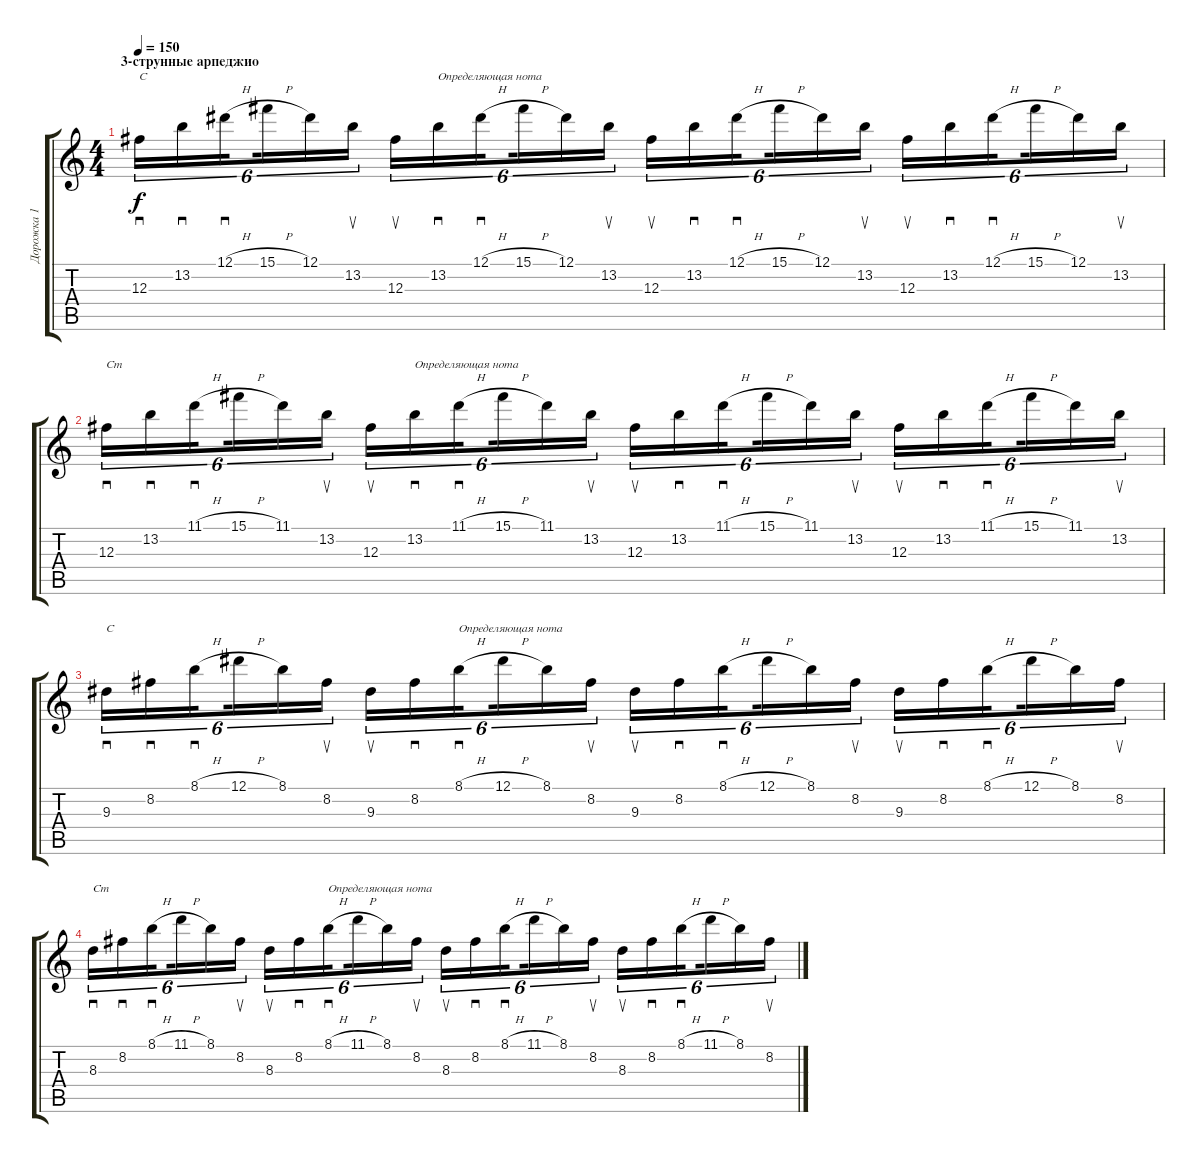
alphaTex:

\track ("Дорожка 1" "Дорожка 1") {instrument distortionguitar}
\staff {score tabs}
\tuning (Eb4 Bb3 Gb3 Db3 Ab2 Eb2) {hide}
\ts (4 4)
\section ("" "3-струнные арпеджио")
\tempo 150
\clef g2
\ks c
12.3.16{sd tu (6 4) txt "C" dy f} 13.2.16{sd tu (6 4)} 12.1{h}.16{sd tu (6 4) beam splitsecondary} 15.1{h}.16{tu (6 4)} 12.1.16{tu (6 4)} 13.2.16{su tu (6 4)} 12.3.16{su tu (6 4)} 13.2.16{sd tu (6 4) txt "Определяющая нота"} 12.1{h}.16{sd tu (6 4) beam splitsecondary} 15.1{h}.16{tu (6 4)} 12.1.16{tu (6 4)} 13.2.16{su tu (6 4)} 12.3.16{su tu (6 4)} 13.2.16{sd tu (6 4)} 12.1{h}.16{sd tu (6 4) beam splitsecondary} 15.1{h}.16{tu (6 4)} 12.1.16{tu (6 4)} 13.2.16{su tu (6 4)} 12.3.16{su tu (6 4)} 13.2.16{sd tu (6 4)} 12.1{h}.16{sd tu (6 4) beam splitsecondary} 15.1{h}.16{tu (6 4)} 12.1.16{tu (6 4)} 13.2.16{su tu (6 4)} |
12.3.16{sd tu (6 4) txt "Cm"} 13.2.16{sd tu (6 4)} 11.1{h}.16{sd tu (6 4) beam splitsecondary} 15.1{h}.16{tu (6 4)} 11.1.16{tu (6 4)} 13.2.16{su tu (6 4)} 12.3.16{su tu (6 4)} 13.2.16{sd tu (6 4) txt "Определяющая нота"} 11.1{h}.16{sd tu (6 4) beam splitsecondary} 15.1{h}.16{tu (6 4)} 11.1.16{tu (6 4)} 13.2.16{su tu (6 4)} 12.3.16{su tu (6 4)} 13.2.16{sd tu (6 4)} 11.1{h}.16{sd tu (6 4) beam splitsecondary} 15.1{h}.16{tu (6 4)} 11.1.16{tu (6 4)} 13.2.16{su tu (6 4)} 12.3.16{su tu (6 4)} 13.2.16{sd tu (6 4)} 11.1{h}.16{sd tu (6 4) beam splitsecondary} 15.1{h}.16{tu (6 4)} 11.1.16{tu (6 4)} 13.2.16{su tu (6 4)} |
9.3.16{sd tu (6 4) txt "С"} 8.2.16{sd tu (6 4)} 8.1{h}.16{sd tu (6 4) beam splitsecondary} 12.1{h}.16{tu (6 4)} 8.1.16{tu (6 4)} 8.2.16{su tu (6 4)} 9.3.16{su tu (6 4)} 8.2.16{sd tu (6 4)} 8.1{h}.16{sd tu (6 4) txt "Определяющая нота" beam splitsecondary} 12.1{h}.16{tu (6 4)} 8.1.16{tu (6 4)} 8.2.16{su tu (6 4)} 9.3.16{su tu (6 4)} 8.2.16{sd tu (6 4)} 8.1{h}.16{sd tu (6 4) beam splitsecondary} 12.1{h}.16{tu (6 4)} 8.1.16{tu (6 4)} 8.2.16{su tu (6 4)} 9.3.16{su tu (6 4)} 8.2.16{sd tu (6 4)} 8.1{h}.16{sd tu (6 4) beam splitsecondary} 12.1{h}.16{tu (6 4)} 8.1.16{tu (6 4)} 8.2.16{su tu (6 4)} |
8.3.16{sd tu (6 4) txt "Сm"} 8.2.16{sd tu (6 4)} 8.1{h}.16{sd tu (6 4) beam splitsecondary} 11.1{h}.16{tu (6 4)} 8.1.16{tu (6 4)} 8.2.16{su tu (6 4)} 8.3.16{su tu (6 4)} 8.2.16{sd tu (6 4)} 8.1{h}.16{sd tu (6 4) txt "Определяющая нота" beam splitsecondary} 11.1{h}.16{tu (6 4)} 8.1.16{tu (6 4)} 8.2.16{su tu (6 4)} 8.3.16{su tu (6 4)} 8.2.16{sd tu (6 4)} 8.1{h}.16{sd tu (6 4) beam splitsecondary} 11.1{h}.16{tu (6 4)} 8.1.16{tu (6 4)} 8.2.16{su tu (6 4)} 8.3.16{su tu (6 4)} 8.2.16{sd tu (6 4)} 8.1{h}.16{sd tu (6 4) beam splitsecondary} 11.1{h}.16{tu (6 4)} 8.1.16{tu (6 4)} 8.2.16{su tu (6 4)}
